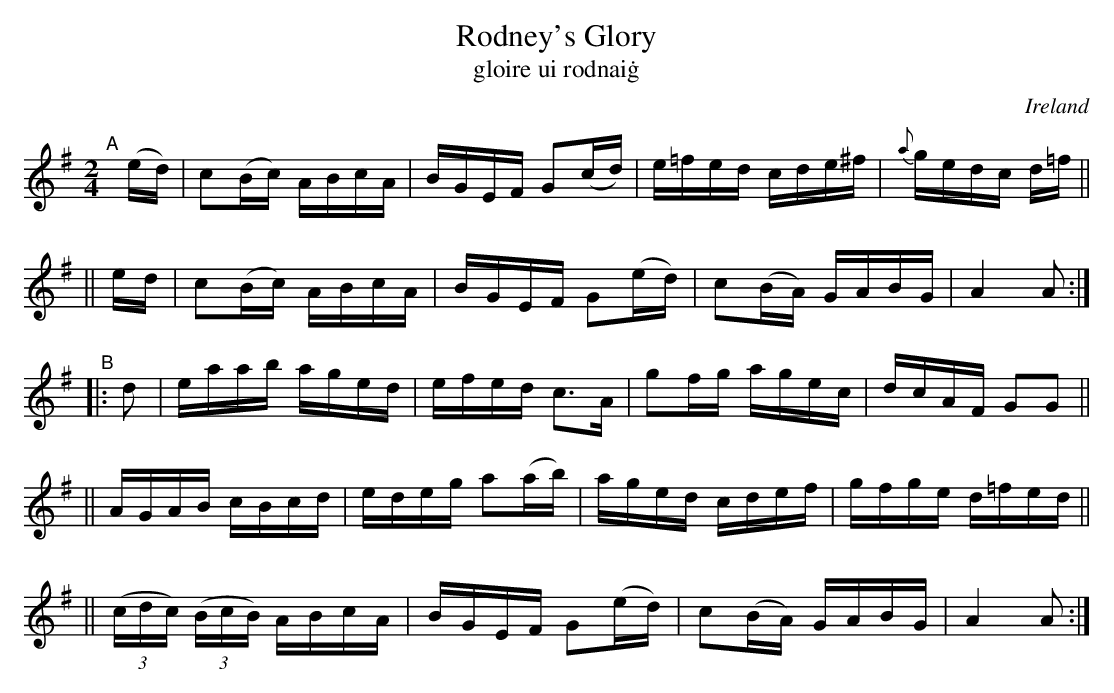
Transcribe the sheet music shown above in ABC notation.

X:1
T: Rodney's Glory
T: gloire ui rodnai\.g
O: Ireland
M: 2/4
L: 1/16
K: Ador	% MoI (1850) has this tune in A major
"^A"\
[|](ed)| c2(Bc) ABcA | BGEF G2(cd) | e=fed cde^f | {a}gedc d=f ||
||  ed | c2(Bc) ABcA | BGEF G2(ed) | c2(BA) GABG | A4A2 :|
"^B"|: d2 \
|  eaab aged | efed c3A | g2fg agec | dcAF G2G2 ||
|| AGAB cBcd | edeg a2(ab) | aged cdef | gfge d=fed ||
|| (3(cdc) (3(BcB) ABcA | BGEF G2(ed) | c2(BA) GABG | A4A2 :|
